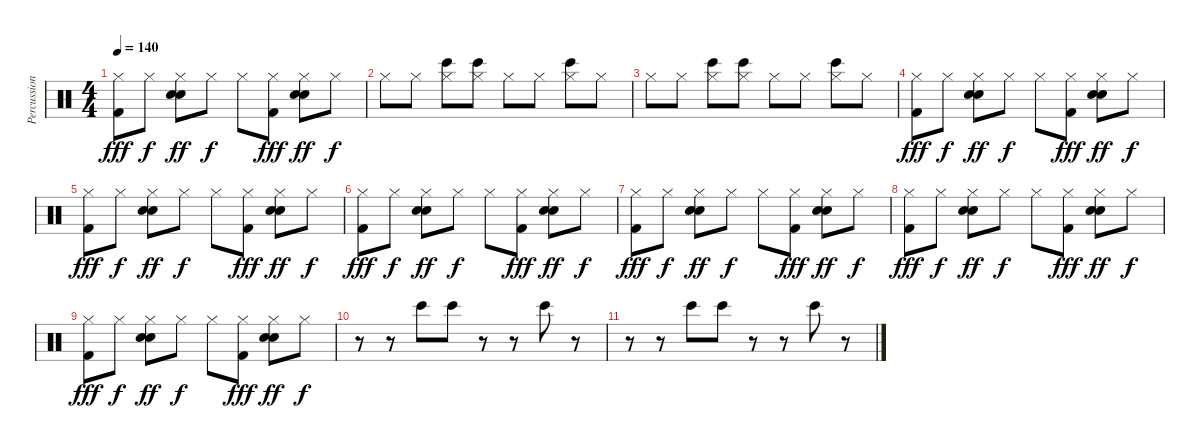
\track ("Percussion" "Percussion") {instrument percussion}
\staff {score}
\articulation defaults
\ts (4 4)
\tempo 140
\clef neutral
\ks c
("Hi-Hat (closed)" "Kick (hit) 2").8{dy fff} "Hi-Hat (closed)".8{dy f} ("Hi-Hat (closed)" "Electric Snare (hit)" "Snare (hit) 2").8{dy ff} "Hi-Hat (closed)".8{dy f} "Hi-Hat (closed)".8 ("Hi-Hat (closed)" "Kick (hit) 2").8{dy fff} ("Hi-Hat (closed)" "Electric Snare (hit)" "Snare (hit) 2").8{dy ff} "Hi-Hat (closed)".8{dy f} |
"Hi-Hat (closed)".8 "Hi-Hat (closed)".8 ("Hi-Hat (closed)" "Bongo High (hit)").8 ("Hi-Hat (closed)" "Bongo High (hit)").8 "Hi-Hat (closed)".8 "Hi-Hat (closed)".8 ("Hi-Hat (closed)" "Bongo High (hit)").8 "Hi-Hat (closed)".8 |
"Hi-Hat (closed)".8 "Hi-Hat (closed)".8 ("Hi-Hat (closed)" "Bongo High (hit)").8 ("Hi-Hat (closed)" "Bongo High (hit)").8 "Hi-Hat (closed)".8 "Hi-Hat (closed)".8 ("Hi-Hat (closed)" "Bongo High (hit)").8 "Hi-Hat (closed)".8 |
("Hi-Hat (closed)" "Kick (hit) 2").8{dy fff} "Hi-Hat (closed)".8{dy f} ("Hi-Hat (closed)" "Electric Snare (hit)" "Snare (hit) 2").8{dy ff} "Hi-Hat (closed)".8{dy f} "Hi-Hat (closed)".8 ("Hi-Hat (closed)" "Kick (hit) 2").8{dy fff} ("Hi-Hat (closed)" "Electric Snare (hit)" "Snare (hit) 2").8{dy ff} "Hi-Hat (closed)".8{dy f} |
("Hi-Hat (closed)" "Kick (hit) 2").8{dy fff} "Hi-Hat (closed)".8{dy f} ("Hi-Hat (closed)" "Electric Snare (hit)" "Snare (hit) 2").8{dy ff} "Hi-Hat (closed)".8{dy f} "Hi-Hat (closed)".8 ("Hi-Hat (closed)" "Kick (hit) 2").8{dy fff} ("Hi-Hat (closed)" "Electric Snare (hit)" "Snare (hit) 2").8{dy ff} "Hi-Hat (closed)".8{dy f} |
("Hi-Hat (closed)" "Kick (hit) 2").8{dy fff} "Hi-Hat (closed)".8{dy f} ("Hi-Hat (closed)" "Electric Snare (hit)" "Snare (hit) 2").8{dy ff} "Hi-Hat (closed)".8{dy f} "Hi-Hat (closed)".8 ("Hi-Hat (closed)" "Kick (hit) 2").8{dy fff} ("Hi-Hat (closed)" "Electric Snare (hit)" "Snare (hit) 2").8{dy ff} "Hi-Hat (closed)".8{dy f} |
("Hi-Hat (closed)" "Kick (hit) 2").8{dy fff} "Hi-Hat (closed)".8{dy f} ("Hi-Hat (closed)" "Electric Snare (hit)" "Snare (hit) 2").8{dy ff} "Hi-Hat (closed)".8{dy f} "Hi-Hat (closed)".8 ("Hi-Hat (closed)" "Kick (hit) 2").8{dy fff} ("Hi-Hat (closed)" "Electric Snare (hit)" "Snare (hit) 2").8{dy ff} "Hi-Hat (closed)".8{dy f} |
("Hi-Hat (closed)" "Kick (hit) 2").8{dy fff} "Hi-Hat (closed)".8{dy f} ("Hi-Hat (closed)" "Electric Snare (hit)" "Snare (hit) 2").8{dy ff} "Hi-Hat (closed)".8{dy f} "Hi-Hat (closed)".8 ("Hi-Hat (closed)" "Kick (hit) 2").8{dy fff} ("Hi-Hat (closed)" "Electric Snare (hit)" "Snare (hit) 2").8{dy ff} "Hi-Hat (closed)".8{dy f} |
("Hi-Hat (closed)" "Kick (hit) 2").8{dy fff} "Hi-Hat (closed)".8{dy f} ("Hi-Hat (closed)" "Electric Snare (hit)" "Snare (hit) 2").8{dy ff} "Hi-Hat (closed)".8{dy f} "Hi-Hat (closed)".8 ("Hi-Hat (closed)" "Kick (hit) 2").8{dy fff} ("Hi-Hat (closed)" "Electric Snare (hit)" "Snare (hit) 2").8{dy ff} "Hi-Hat (closed)".8{dy f} |
r.8 r.8 "Bongo High (hit)".8 "Bongo High (hit)".8 r.8 r.8 "Bongo High (hit)".8 r.8 |
r.8 r.8 "Bongo High (hit)".8 "Bongo High (hit)".8 r.8 r.8 "Bongo High (hit)".8 r.8
